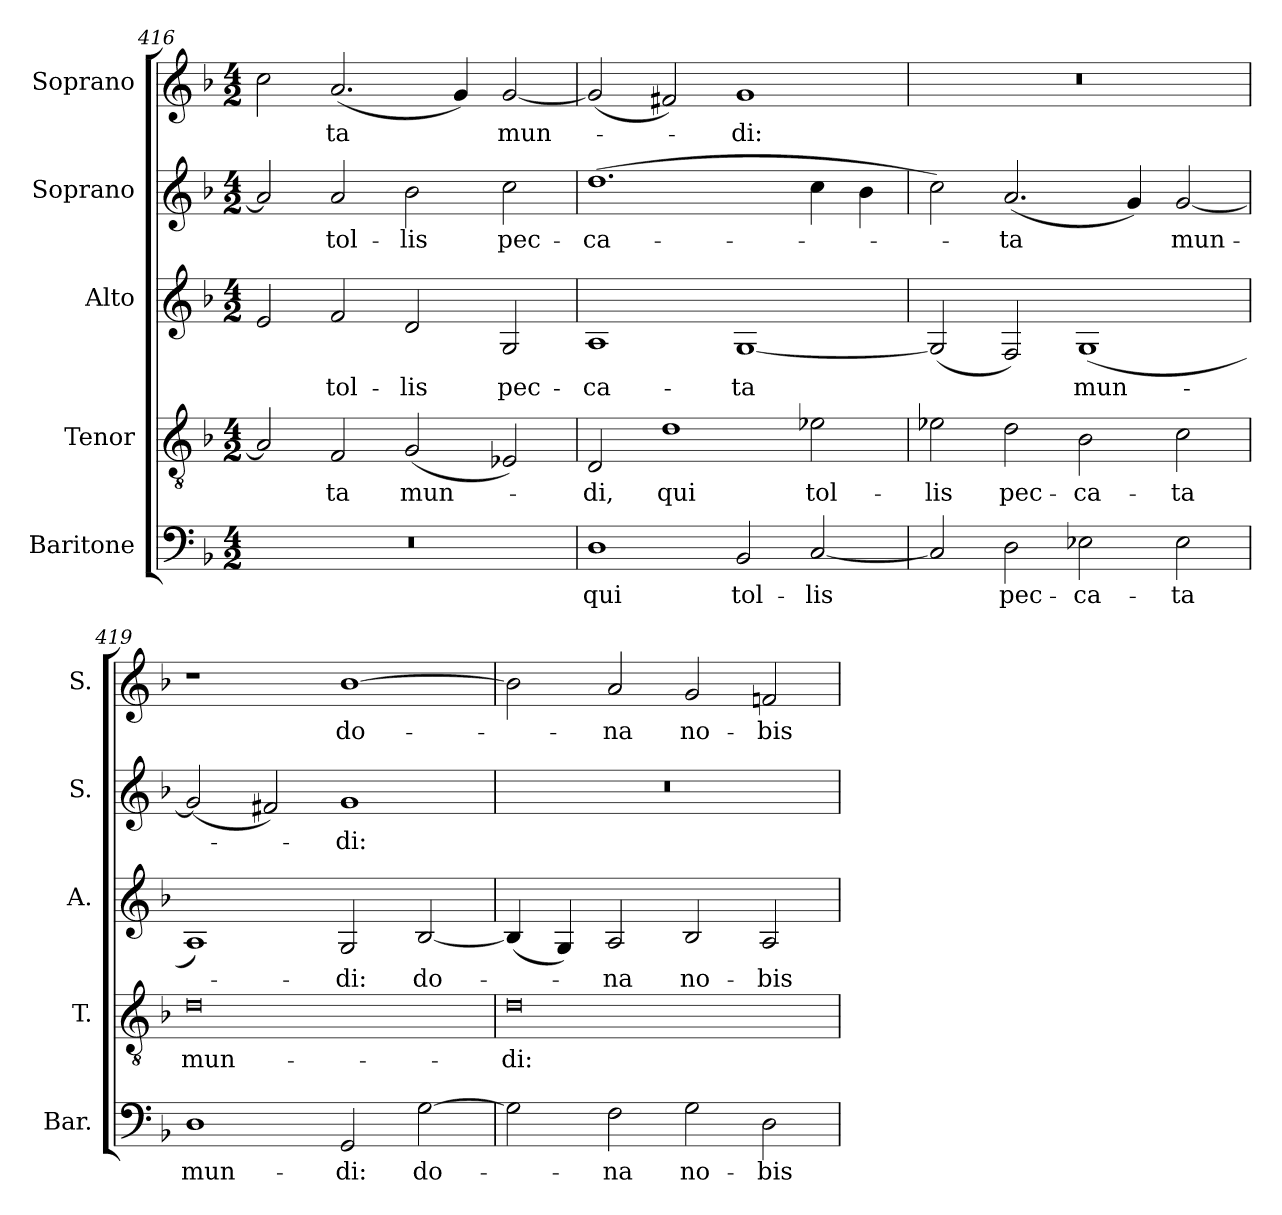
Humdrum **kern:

**kern	**text	**kern	**text	**kern	**text	**kern	**text	**kern	**text
*part5	*part5	*part4	*part4	*part3	*part3	*part2	*part2	*part1	*part1
*staff5	*staff5	*staff4	*staff4	*staff3	*staff3	*staff2	*staff2	*staff1	*staff1
*I"Baritone	*	*I"Tenor	*	*I"Alto	*	*I"Soprano	*	*I"Soprano	*
*I'Bar.	*	*I'T.	*	*I'A.	*	*I'S.	*	*I'S.	*
*clefF4	*	*clefGv2	*	*clefG2	*	*clefG2	*	*clefG2	*
*	*	*ITrd7c12	*	*	*	*	*	*	*
*k[b-]	*	*k[b-]	*	*k[b-]	*	*k[b-]	*	*k[b-]	*
*F:	*	*F:	*	*F:	*	*F:	*	*F:	*
*M4/2	*	*M4/2	*	*M4/2	*	*M4/2	*	*M4/2	*
=416	=416	=416	=416	=416	=416	=416	=416	=416	=416
!LO:N:vis=1	!	!	!	!	!	!	!	!	!
0r	.	2AAi/]	.	2ei/	.	2ai/]	.	2cci\	.
!	!	!	!LO:LY:b:color=#000000	!	!	!	!	!	!
!	!	!	!	!	!LO:LY:b:color=#000000	!	!	!	!
!	!	!	!	!	!	!	!LO:LY:b:color=#000000	!	!
!	!	!	!	!	!	!	!	!	!LO:LY:b:color=#000000
.	.	2FFi/	-ta	2fi/	tol-	2ai/	tol-	(2.ai/	-ta
!	!	!	!LO:LY:b:color=#000000	!	!	!	!	!	!
!	!	!	!	!	!LO:LY:b:color=#000000	!	!	!	!
!	!	!	!	!	!	!	!LO:LY:b:color=#000000	!	!
.	.	(2GGi/	mun-	2di/	-lis	2b-i\	-lis	.	.
.	.	.	.	.	.	.	.	4gi/)	.
!	!	!	!	!	!LO:LY:b:color=#000000	!	!	!	!
!	!	!	!	!	!	!	!LO:LY:b:color=#000000	!	!
!	!	!	!	!	!	!	!	!	!LO:LY:b:color=#000000
.	.	2EE-Xi/)	.	2Gi/	pec-	2cci\	pec-	[2gi/	mun-
=417	=417	=417	=417	=417	=417	=417	=417	=417	=417
!	!LO:LY:b:color=#000000	!	!	!	!	!	!	!	!
!	!	!	!LO:LY:b:color=#000000	!	!	!	!	!	!
!	!	!	!	!	!LO:LY:b:color=#000000	!	!	!	!
!	!	!	!	!	!	!	!LO:LY:b:color=#000000	!	!
1Di	qui	2DDi/	-di,	1Ai	-ca-	(1.ddi	-ca-	(2gi/]	.
!	!	!	!LO:LY:b:color=#000000	!	!	!	!	!	!
.	.	1Di	qui	.	.	.	.	2f#Xi/)	.
!	!LO:LY:b:color=#000000	!	!	!	!	!	!	!	!
!	!	!	!	!	!LO:LY:b:color=#000000	!	!	!	!
!	!	!	!	!	!	!	!	!	!LO:LY:b:color=#000000
2BB-i/	tol-	.	.	[1Gi	-ta	.	.	1gi	-di:
!	!LO:LY:b:color=#000000	!	!	!	!	!	!	!	!
!	!	!	!LO:LY:b:color=#000000	!	!	!	!	!	!
[2Ci/	-lis	2E-Xi\	tol-	.	.	4cci\	.	.	.
.	.	.	.	.	.	4b-i\	.	.	.
=418	=418	=418	=418	=418	=418	=418	=418	=418	=418
!	!	!	!LO:LY:b:color=#000000	!	!	!	!	!LO:N:vis=1	!
2Ci/]	.	2E-Xi\	-lis	(2Gi/]	.	2cci\)	.	0r	.
!	!LO:LY:b:color=#000000	!	!	!	!	!	!	!	!
!	!	!	!LO:LY:b:color=#000000	!	!	!	!	!	!
!	!	!	!	!	!	!	!LO:LY:b:color=#000000	!	!
2Di\	pec-	2Di\	pec-	2Fi/)	.	(2.ai/	-ta	.	.
!	!LO:LY:b:color=#000000	!	!	!	!	!	!	!	!
!	!	!	!LO:LY:b:color=#000000	!	!	!	!	!	!
!	!	!	!	!	!LO:LY:b:color=#000000	!	!	!	!
2E-Xi\	-ca-	2BB-i\	-ca-	(1Gi	mun-	.	.	.	.
.	.	.	.	.	.	4gi/)	.	.	.
!	!LO:LY:b:color=#000000	!	!	!	!	!	!	!	!
!	!	!	!LO:LY:b:color=#000000	!	!	!	!	!	!
!	!	!	!	!	!	!	!LO:LY:b:color=#000000	!	!
2E-i\	-ta	2Ci\	-ta	.	.	[2gi/	mun-	.	.
=419	=419	=419	=419	=419	=419	=419	=419	=419	=419
!	!LO:LY:b:color=#000000	!	!	!	!	!	!	!	!
!	!	!	!LO:LY:b:color=#000000	!	!	!	!	!	!
1Di	mun-	0Di	mun-	1Ai)	.	(2gi/]	.	1r	.
.	.	.	.	.	.	2f#Xi/)	.	.	.
!	!LO:LY:b:color=#000000	!	!	!	!	!	!	!	!
!	!	!	!	!	!LO:LY:b:color=#000000	!	!	!	!
!	!	!	!	!	!	!	!LO:LY:b:color=#000000	!	!
!	!	!	!	!	!	!	!	!	!LO:LY:b:color=#000000
2GGi/	-di:	.	.	2Gi/	-di:	1gi	-di:	[1b-i	do-
!	!LO:LY:b:color=#000000	!	!	!	!	!	!	!	!
!	!	!	!	!	!LO:LY:b:color=#000000	!	!	!	!
[2Gi\	do-	.	.	[2B-i/	do-	.	.	.	.
=420	=420	=420	=420	=420	=420	=420	=420	=420	=420
!	!	!	!LO:LY:b:color=#000000	!	!	!LO:N:vis=1	!	!	!
2Gi\]	.	0Di	-di:	(4B-i/]	.	0r	.	2b-i\]	.
.	.	.	.	4Gi/)	.	.	.	.	.
!	!LO:LY:b:color=#000000	!	!	!	!	!	!	!	!
!	!	!	!	!	!LO:LY:b:color=#000000	!	!	!	!
!	!	!	!	!	!	!	!	!	!LO:LY:b:color=#000000
2Fi\	-na	.	.	2Ai/	-na	.	.	2ai/	-na
!	!LO:LY:b:color=#000000	!	!	!	!	!	!	!	!
!	!	!	!	!	!LO:LY:b:color=#000000	!	!	!	!
!	!	!	!	!	!	!	!	!	!LO:LY:b:color=#000000
2Gi\	no-	.	.	2B-i/	no-	.	.	2gi/	no-
!	!LO:LY:b:color=#000000	!	!	!	!	!	!	!	!
!	!	!	!	!	!LO:LY:b:color=#000000	!	!	!	!
!	!	!	!	!	!	!	!	!	!LO:LY:b:color=#000000
2Di\	-bis	.	.	2Ai/	-bis	.	.	2fni/	-bis
=	=	=	=	=	=	=	=	=	=
*-	*-	*-	*-	*-	*-	*-	*-	*-	*-
